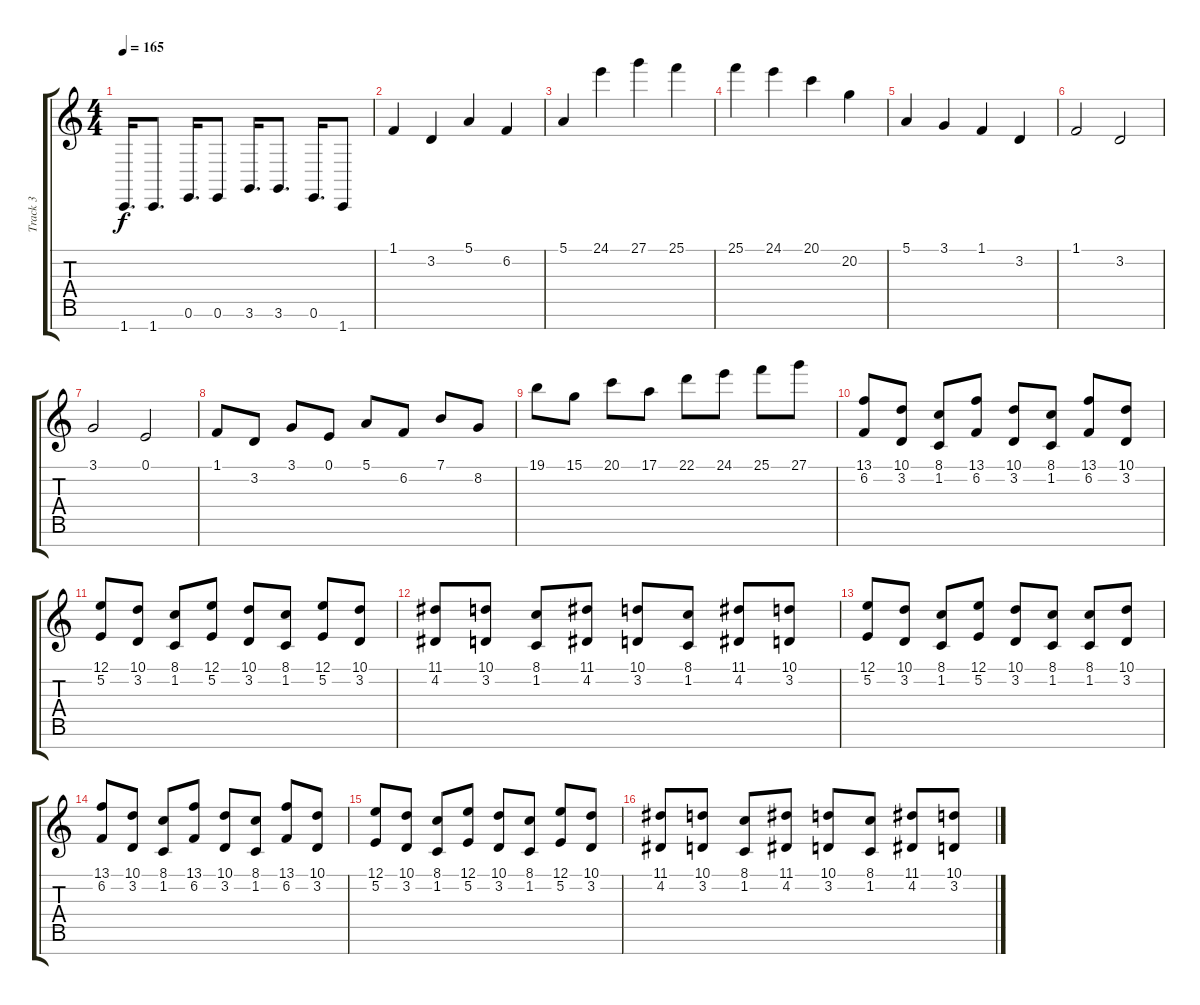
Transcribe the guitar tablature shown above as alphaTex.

\track ("Track 3" "Track 3") {instrument acousticgrandpiano}
\staff {score tabs}
\tuning (E4 B3 G3 D3 A2 E2 B1) {hide}
\ts (4 4)
\tempo 165
\clef g2
\ks c
1.7.16{d dy f} 1.7.8{d} 0.6.16{d} 0.6.8 3.6.16{d} 3.6.8{d} 0.6.16{d} 1.7.8 |
1.1.4 3.2.4 5.1.4 6.2.4 |
5.1.4 24.1.4 27.1.4 25.1.4 |
25.1.4 24.1.4 20.1.4 20.2.4 |
5.1.4 3.1.4 1.1.4 3.2.4 |
1.1.2 3.2.2 |
3.1.2 0.1.2 |
1.1.8 3.2.8 3.1.8 0.1.8 5.1.8 6.2.8 7.1.8 8.2.8 |
19.1.8 15.1.8 20.1.8 17.1.8 22.1.8 24.1.8 25.1.8 27.1.8 |
(13.1 6.2).8 (10.1 3.2).8 (8.1 1.2).8 (13.1 6.2).8 (10.1 3.2).8 (8.1 1.2).8 (13.1 6.2).8 (10.1 3.2).8 |
(12.1 5.2).8 (10.1 3.2).8 (8.1 1.2).8 (12.1 5.2).8 (10.1 3.2).8 (8.1 1.2).8 (12.1 5.2).8 (10.1 3.2).8 |
(11.1 4.2).8 (10.1 3.2).8 (8.1 1.2).8 (11.1 4.2).8 (10.1 3.2).8 (8.1 1.2).8 (11.1 4.2).8 (10.1 3.2).8 |
(12.1 5.2).8 (10.1 3.2).8 (8.1 1.2).8 (12.1 5.2).8 (10.1 3.2).8 (8.1 1.2).8 (8.1 1.2).8 (10.1 3.2).8 |
(13.1 6.2).8 (10.1 3.2).8 (8.1 1.2).8 (13.1 6.2).8 (10.1 3.2).8 (8.1 1.2).8 (13.1 6.2).8 (10.1 3.2).8 |
(12.1 5.2).8 (10.1 3.2).8 (8.1 1.2).8 (12.1 5.2).8 (10.1 3.2).8 (8.1 1.2).8 (12.1 5.2).8 (10.1 3.2).8 |
(11.1 4.2).8 (10.1 3.2).8 (8.1 1.2).8 (11.1 4.2).8 (10.1 3.2).8 (8.1 1.2).8 (11.1 4.2).8 (10.1 3.2).8
